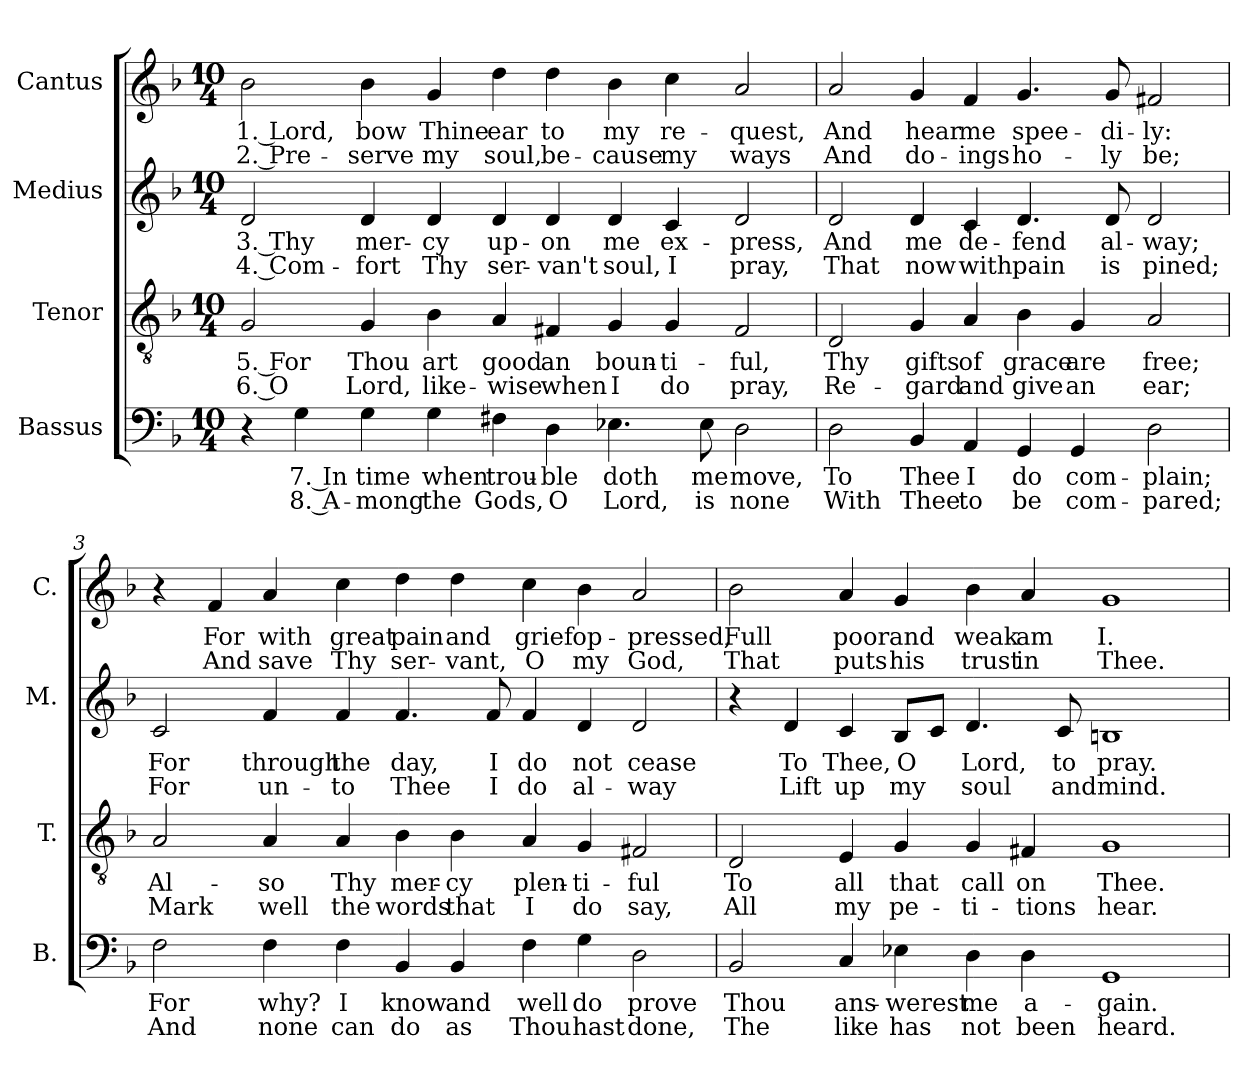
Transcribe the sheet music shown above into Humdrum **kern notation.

**kern	**text	**text	**kern	**text	**text	**kern	**text	**text	**kern	**text	**text
*part4	*part4	*part4	*part3	*part3	*part3	*part2	*part2	*part2	*part1	*part1	*part1
*staff4	*staff4	*staff4	*staff3	*staff3	*staff3	*staff2	*staff2	*staff2	*staff1	*staff1	*staff1
*I"Bassus	*	*	*I"Tenor	*	*	*I"Medius	*	*	*I"Cantus	*	*
*I'B.	*	*	*I'T.	*	*	*I'M.	*	*	*I'C.	*	*
*clefF4	*	*	*clefGv2	*	*	*clefG2	*	*	*clefG2	*	*
*k[b-]	*	*	*k[b-]	*	*	*k[b-]	*	*	*k[b-]	*	*
*M10/4	*	*	*M10/4	*	*	*M10/4	*	*	*M10/4	*	*
=1	=1	=1	=1	=1	=1	=1	=1	=1	=1	=1	=1
4r	.	.	2G/	5. For	6. O	2d/	3. Thy	4. Com-	2b-\	1. Lord,	2. Pre-
4G\	7. In	8. A-	.	.	.	.	.	.	.	.	.
4G\	time	-mong	4G/	Thou	Lord,	4d/	mer-	-fort	4b-\	bow	-serve
4G\	when	the	4B-\	art	like-	4d/	-cy	Thy	4g/	Thine	my
4F#X\	trou-	Gods,	4A/	good	-wise	4d/	up-	ser-	4dd\	ear	soul,
4D\	-ble	O	4F#X/	an	when	4d/	-on	-van't	4dd\	to	be-
4.E-X\	doth	Lord,	4G/	boun-	I	4d/	me	soul,	4b-\	my	-cause
.	.	.	4G/	-ti-	do	4c/	ex-	I	4cc\	re-	my
8E-\	me	is	.	.	.	.	.	.	.	.	.
2D\	move,	none	2F#/	-ful,	pray,	2d/	-press,	pray,	2a/	-quest,	ways
=2	=2	=2	=2	=2	=2	=2	=2	=2	=2	=2	=2
2D\	To	With	2D/	Thy	Re-	2d/	And	That	2a/	And	And
4BB-/	Thee	Thee	4G/	gifts	-gard	4d/	me	now	4g/	hear	do-
4AA/	I	to	4A/	of	and	4c/	de-	with	4f/	me	-ings
4GG/	do	be	4B-\	grace	give	4.d/	-fend	pain	4.g/	spee-	ho-
4GG/	com-	com-	4G/	are	an	.	.	.	.	.	.
.	.	.	.	.	.	8d/	al-	is	8g/	-di-	-ly
2D\	-plain;	-pared;	2A/	free;	ear;	2d/	-way;	pined;	2f#X/	-ly:	be;
=3	=3	=3	=3	=3	=3	=3	=3	=3	=3	=3	=3
2F\	For	And	2A/	Al-	Mark	2c/	For	For	4r	.	.
.	.	.	.	.	.	.	.	.	4f/	For	And
4F\	why?	none	4A/	-so	well	4f/	through	un-	4a/	with	save
4F\	I	can	4A/	Thy	the	4f/	the	-to	4cc\	great	Thy
4BB-/	know	do	4B-\	mer-	words	4.f/	day,	Thee	4dd\	pain	ser-
4BB-/	and	as	4B-\	-cy	that	.	.	.	4dd\	and	-vant,
.	.	.	.	.	.	8f/	I	I	.	.	.
4F\	well	Thou	4A/	plen-	I	4f/	do	do	4cc\	grief	O
4G\	do	hast	4G/	-ti-	do	4d/	not	al-	4b-\	op-	my
2D\	prove	done,	2F#X/	-ful	say,	2d/	cease	-way	2a/	-pressed,	God,
=4	=4	=4	=4	=4	=4	=4	=4	=4	=4	=4	=4
2BB-/	Thou	The	2D/	To	All	4r	.	.	2b-\	Full	That
.	.	.	.	.	.	4d/	To	Lift	.	.	.
4C/	ans-	like	4E/	all	my	4c/	Thee,	up	4a/	poor	puts
4E-X\	-werest	has	4G/	that	pe-	8B-/L	O	my	4g/	and	his
.	.	.	.	.	.	8c/J	.	.	.	.	.
4D\	me	not	4G/	call	-ti-	4.d/	Lord,	soul	4b-\	weak	trust
4D\	a-	been	4F#X/	on	-tions	.	.	.	4a/	am	in
.	.	.	.	.	.	8c/	to	and	.	.	.
1GG	-gain.	heard.	1G	Thee.	hear.	1Bn	pray.	mind.	1g	I.	Thee.
=	=	=	=	=	=	=	=	=	=	=	=
*-	*-	*-	*-	*-	*-	*-	*-	*-	*-	*-	*-
